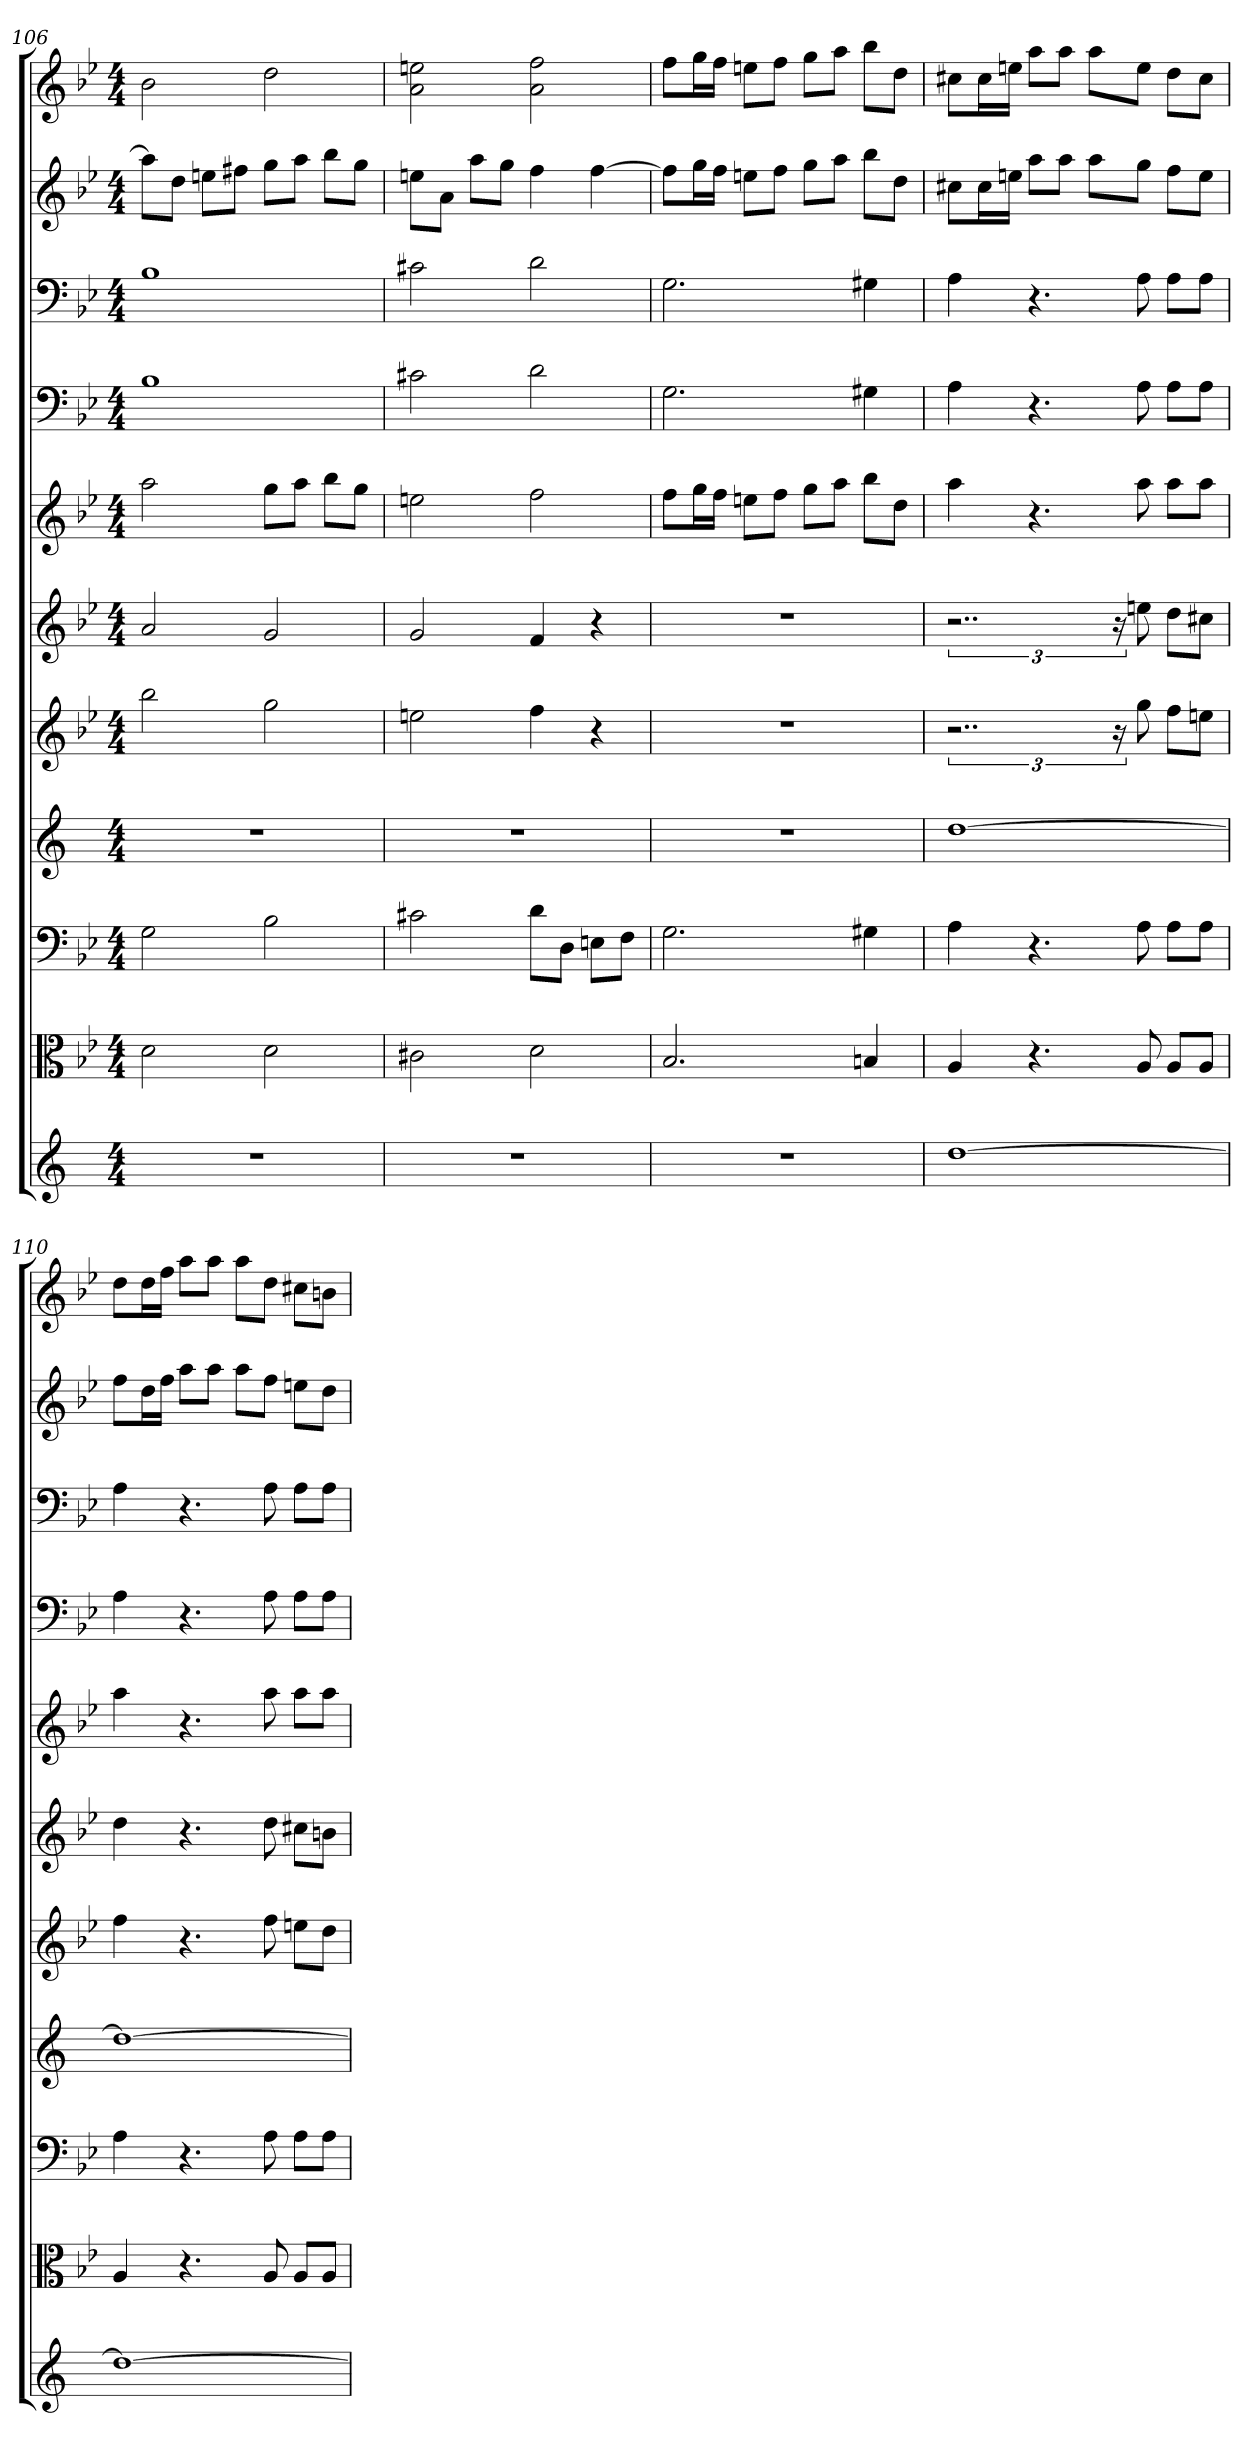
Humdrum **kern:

**kern	**kern	**kern	**kern	**kern	**kern	**kern	**kern	**kern	**kern	**kern
*part11	*part10	*part9	*part8	*part7	*part6	*part5	*part4	*part3	*part2	*part1
*staff11	*staff10	*staff9	*staff8	*staff7	*staff6	*staff5	*staff4	*staff3	*staff2	*staff1
*	*clefC3	*clefF4	*	*	*	*	*clefF4	*clefF4	*	*
*k[]	*k[b-e-]	*k[b-e-]	*k[]	*k[b-e-]	*k[b-e-]	*k[b-e-]	*k[b-e-]	*k[b-e-]	*k[b-e-]	*k[b-e-]
*M4/4	*M4/4	*M4/4	*M4/4	*M4/4	*M4/4	*M4/4	*M4/4	*M4/4	*M4/4	*M4/4
=106	=106	=106	=106	=106	=106	=106	=106	=106	=106	=106
1r	2d	2G	1r	2bb-	2a	2aa	1B-	1B-	8aaL]	2b-
.	.	.	.	.	.	.	.	.	8ddJ	.
.	.	.	.	.	.	.	.	.	8eenL	.
.	.	.	.	.	.	.	.	.	8ff#XJ	.
.	2d	2B-	.	2gg	2g	8ggL	.	.	8ggL	2dd
.	.	.	.	.	.	8aaJ	.	.	8aaJ	.
.	.	.	.	.	.	8bb-L	.	.	8bb-L	.
.	.	.	.	.	.	8ggJ	.	.	8ggJ	.
=107	=107	=107	=107	=107	=107	=107	=107	=107	=107	=107
1r	2c#X	2c#X	1r	2een	2g	2een	2c#X	2c#X	8eenL	2a 2een
.	.	.	.	.	.	.	.	.	8aJ	.
.	.	.	.	.	.	.	.	.	8aaL	.
.	.	.	.	.	.	.	.	.	8ggJ	.
.	2d	8d\L	.	4ff	4f	2ff	2d	2d	4ff	2a 2ff
.	.	8D\J	.	.	.	.	.	.	.	.
.	.	8En\L	.	4r	4r	.	.	.	[4ff	.
.	.	8F\J	.	.	.	.	.	.	.	.
=108	=108	=108	=108	=108	=108	=108	=108	=108	=108	=108
1r	2.B-	2.G	1r	1r	1r	8ffL	2.G	2.G	8ffL]	8ffL
.	.	.	.	.	.	16ggL	.	.	16ggL	16ggL
.	.	.	.	.	.	16ffJJ	.	.	16ffJJ	16ffJJ
.	.	.	.	.	.	8eenL	.	.	8eenL	8eenL
.	.	.	.	.	.	8ffJ	.	.	8ffJ	8ffJ
.	.	.	.	.	.	8ggL	.	.	8ggL	8ggL
.	.	.	.	.	.	8aaJ	.	.	8aaJ	8aaJ
.	4Bn	4G#X	.	.	.	8bb-L	4G#X	4G#X	8bb-L	8bb-L
.	.	.	.	.	.	8ddJ	.	.	8ddJ	8ddJ
=109	=109	=109	=109	=109	=109	=109	=109	=109	=109	=109
[1dd	4A	4A	[1dd	3..r	3..r	4aa	4A	4A	8cc#XL	8cc#XL
.	.	.	.	.	.	.	.	.	16cc#L	16cc#L
.	.	.	.	.	.	.	.	.	16eenJJ	16eenJJ
.	4.r	4.r	.	.	.	4.r	4.r	4.r	8aaL	8aaL
.	.	.	.	.	.	.	.	.	8aaJ	8aaJ
.	.	.	.	.	.	.	.	.	8aaL	8aaL
.	.	.	.	24r	24r	.	.	.	.	.
.	8A	8A	.	8gg	8een	8aa	8A	8A	8ggJ	8eeJ
.	8A/L	8A\L	.	8ffL	8ddL	8aaL	8A\L	8A\L	8ffL	8ddL
.	8A/J	8A\J	.	8eenJ	8cc#XJ	8aaJ	8A\J	8A\J	8eeJ	8cc#J
=110	=110	=110	=110	=110	=110	=110	=110	=110	=110	=110
1dd_	4A	4A	1dd_	4ff	4dd	4aa	4A	4A	8ffL	8ddL
.	.	.	.	.	.	.	.	.	16ddL	16ddL
.	.	.	.	.	.	.	.	.	16ffJJ	16ffJJ
.	4.r	4.r	.	4.r	4.r	4.r	4.r	4.r	8aaL	8aaL
.	.	.	.	.	.	.	.	.	8aaJ	8aaJ
.	.	.	.	.	.	.	.	.	8aaL	8aaL
.	8A	8A	.	8ff	8dd	8aa	8A	8A	8ffJ	8ddJ
.	8A/L	8A\L	.	8eenL	8cc#XL	8aaL	8A\L	8A\L	8eenL	8cc#XL
.	8A/J	8A\J	.	8ddJ	8bnJ	8aaJ	8A\J	8A\J	8ddJ	8bnJ
=	=	=	=	=	=	=	=	=	=	=
*-	*-	*-	*-	*-	*-	*-	*-	*-	*-	*-
